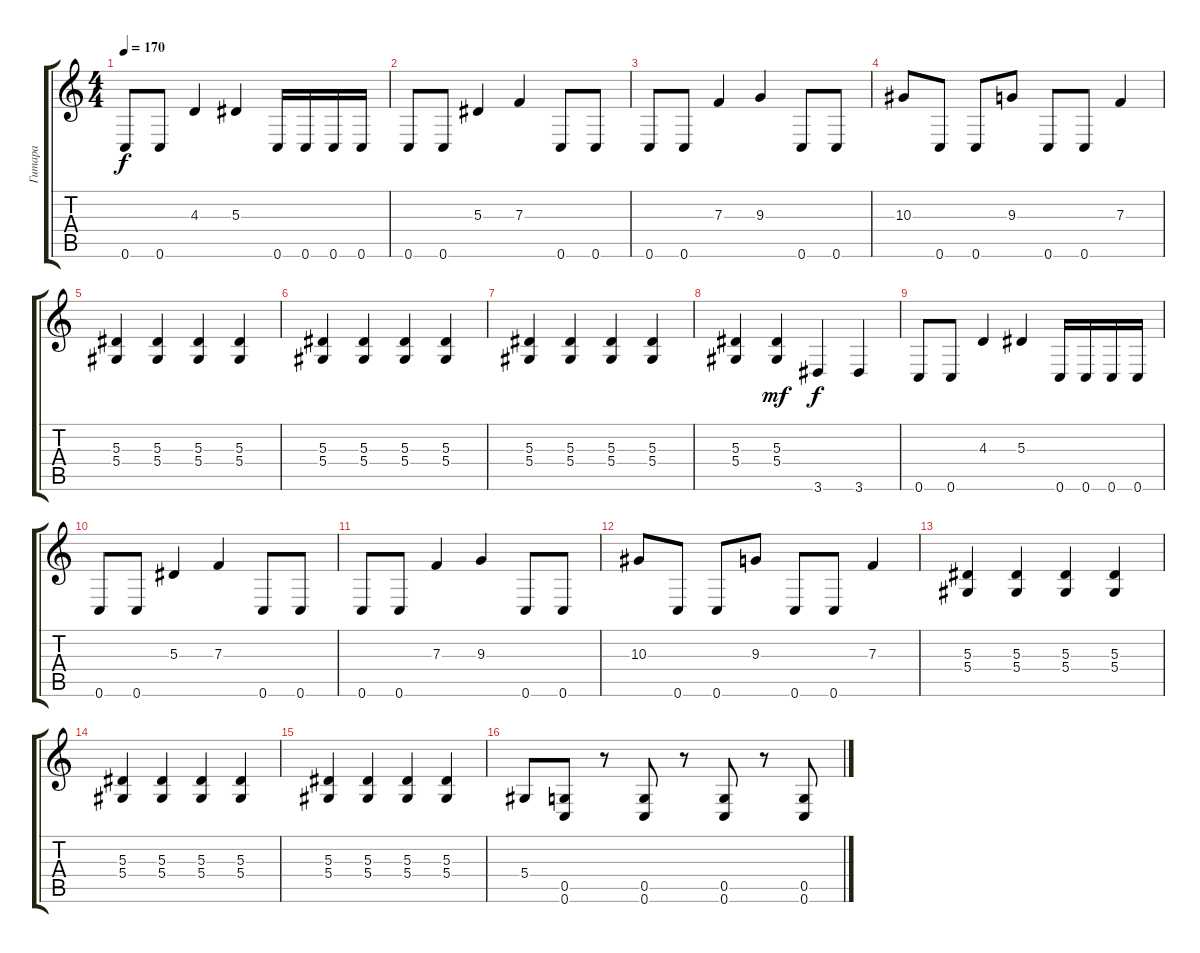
\track ("Гитара" "Гитара") {instrument distortionguitar}
\staff {score tabs}
\tuning (C4 F3 Bb2 Eb2 G2 C2) {hide}
\ts (4 4)
\tempo 170
\clef g2
\ks c
0.6.8{dy f} 0.6.8 4.3.4 5.3.4 0.6.16 0.6.16 0.6.16 0.6.16 |
0.6.8 0.6.8 5.3.4 7.3.4 0.6.8 0.6.8 |
0.6.8 0.6.8 7.3.4 9.3.4 0.6.8 0.6.8 |
10.3.8 0.6.8 0.6.8 9.3.8 0.6.8 0.6.8 7.3.4 |
(5.3 5.4).4 (5.3 5.4).4 (5.3 5.4).4 (5.3 5.4).4 |
(5.3 5.4).4 (5.3 5.4).4 (5.3 5.4).4 (5.3 5.4).4 |
(5.3 5.4).4 (5.3 5.4).4 (5.3 5.4).4 (5.3 5.4).4 |
(5.3 5.4).4 (5.3 5.4).4{dy mf} 3.6.4{dy f} 3.6.4 |
0.6.8 0.6.8 4.3.4 5.3.4 0.6.16 0.6.16 0.6.16 0.6.16 |
0.6.8 0.6.8 5.3.4 7.3.4 0.6.8 0.6.8 |
0.6.8 0.6.8 7.3.4 9.3.4 0.6.8 0.6.8 |
10.3.8 0.6.8 0.6.8 9.3.8 0.6.8 0.6.8 7.3.4 |
(5.3 5.4).4 (5.3 5.4).4 (5.3 5.4).4 (5.3 5.4).4 |
(5.3 5.4).4 (5.3 5.4).4 (5.3 5.4).4 (5.3 5.4).4 |
(5.3 5.4).4 (5.3 5.4).4 (5.3 5.4).4 (5.3 5.4).4 |
5.4.8 (0.5 0.6).8 r.8 (0.5 0.6).8 r.8 (0.5 0.6).8 r.8 (0.5 0.6).8
